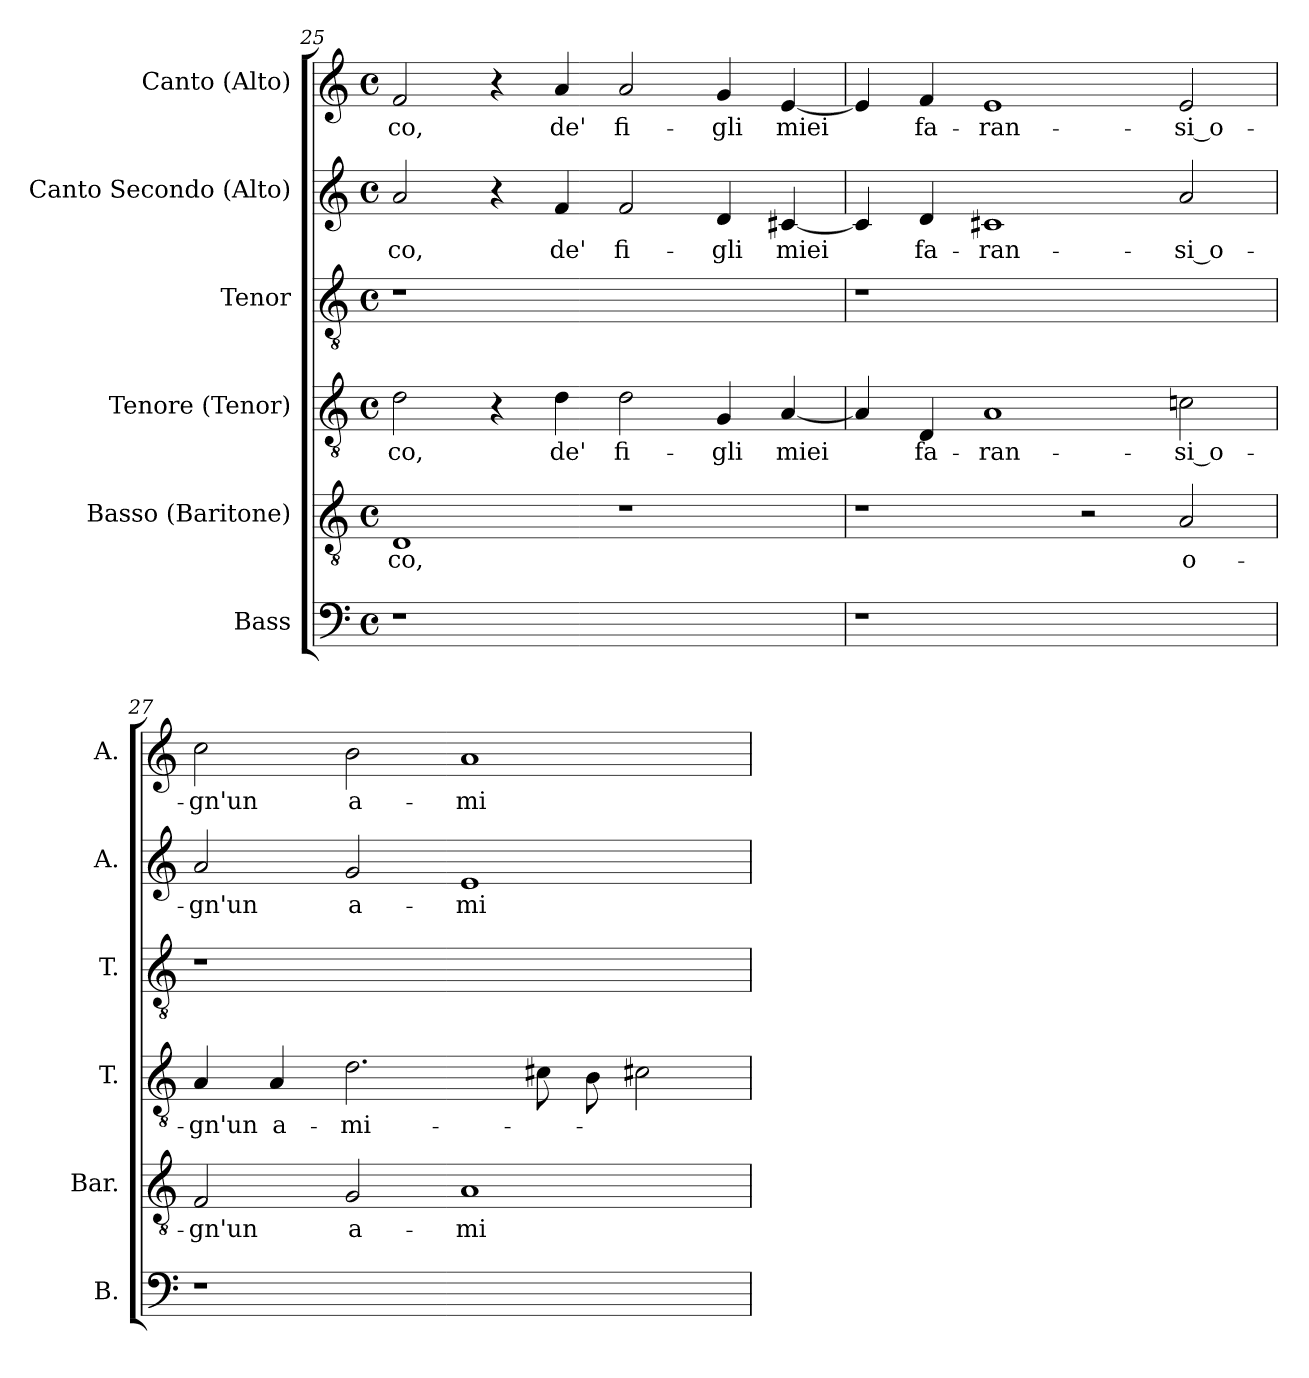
**kern	**kern	**text	**kern	**text	**kern	**kern	**text	**kern	**text
*part6	*part5	*part5	*part4	*part4	*part3	*part2	*part2	*part1	*part1
*staff6	*staff5	*staff5	*staff4	*staff4	*staff3	*staff2	*staff2	*staff1	*staff1
*I"Bass	*I"Basso (Baritone)	*	*I"Tenore (Tenor)	*	*I"Tenor	*I"Canto Secondo (Alto)	*	*I"Canto (Alto)	*
*I'B.	*I'Bar.	*	*I'T.	*	*I'T.	*I'A.	*	*I'A.	*
!!LO:LB:g=z
*clefF4	*clefGv2	*	*clefGv2	*	*clefGv2	*clefG2	*	*clefG2	*
*	*ITrd7c12	*	*ITrd7c12	*	*ITrd7c12	*	*	*	*
*k[]	*k[]	*	*k[]	*	*k[]	*k[]	*	*k[]	*
*C:	*C:	*	*C:	*	*C:	*C:	*	*C:	*
*M4/4	*M4/4	*	*M4/4	*	*M4/4	*M4/4	*	*M4/4	*
*met(c)	*met(c)	*	*met(c)	*	*met(c)	*met(c)	*	*met(c)	*
=25	=25	=25	=25	=25	=25	=25	=25	=25	=25
!LO:N:vis=1	!	!	!	!	!	!	!	!	!
!	!	!LO:LY:b:color=#000000	!	!	!	!	!	!	!
!	!	!	!	!LO:LY:b:color=#000000	!LO:N:vis=1	!	!	!	!
!	!	!	!	!	!	!	!LO:LY:b:color=#000000	!	!
!	!	!	!	!	!	!	!	!	!LO:LY:b:color=#000000
1r	1DDi	-co,	2Di\	-co,	1r	2ai/	-co,	2fi/	-co,
.	.	.	4r	.	.	4r	.	4r	.
!	!	!	!	!LO:LY:b:color=#000000	!	!	!	!	!
!	!	!	!	!	!	!	!LO:LY:b:color=#000000	!	!
!	!	!	!	!	!	!	!	!	!LO:LY:b:color=#000000
.	.	.	4Di\	de'	.	4fi/	de'	4ai/	de'
!	!	!	!	!LO:LY:b:color=#000000	!	!	!	!	!
!	!	!	!	!	!	!	!LO:LY:b:color=#000000	!	!
!	!	!	!	!	!	!	!	!	!LO:LY:b:color=#000000
1ryy	1r	.	2Di\	fi-	1ryy	2fi/	fi-	2ai/	fi-
!	!	!	!	!LO:LY:b:color=#000000	!	!	!	!	!
!	!	!	!	!	!	!	!LO:LY:b:color=#000000	!	!
!	!	!	!	!	!	!	!	!	!LO:LY:b:color=#000000
.	.	.	4GGi/	-gli	.	4di/	-gli	4gi/	-gli
!	!	!	!	!LO:LY:b:color=#000000	!	!	!	!	!
!	!	!	!	!	!	!	!LO:LY:b:color=#000000	!	!
!	!	!	!	!	!	!	!	!	!LO:LY:b:color=#000000
.	.	.	[4AAi/	miei	.	[4c#Xi/	miei	[4ei/	miei
=26	=26	=26	=26	=26	=26	=26	=26	=26	=26
!LO:N:vis=1	!	!	!	!	!LO:N:vis=1	!	!	!	!
1r	1r	.	4AAi/]	.	1r	4c#i/]	.	4ei/]	.
!	!	!	!	!LO:LY:b:color=#000000	!	!	!	!	!
!	!	!	!	!	!	!	!LO:LY:b:color=#000000	!	!
!	!	!	!	!	!	!	!	!	!LO:LY:b:color=#000000
.	.	.	4DDi/	fa-	.	4di/	fa-	4fi/	fa-
!	!	!	!	!LO:LY:b:color=#000000	!	!	!	!	!
!	!	!	!	!	!	!	!LO:LY:b:color=#000000	!	!
!	!	!	!	!	!	!	!	!	!LO:LY:b:color=#000000
.	.	.	1AAi	-ran-	.	1c#Xi	-ran-	1ei	-ran-
1ryy	2r	.	.	.	1ryy	.	.	.	.
!	!	!LO:LY:b:color=#000000	!	!	!	!	!	!	!
!	!	!	!	!LO:LY:b:color=#000000	!	!	!	!	!
!	!	!	!	!	!	!	!LO:LY:b:color=#000000	!	!
!	!	!	!	!	!	!	!	!	!LO:LY:b:color=#000000
.	2AAi/	o-	2Cni\	-si_o-	.	2ai/	-si_o-	2ei/	-si_o-
=27	=27	=27	=27	=27	=27	=27	=27	=27	=27
!LO:N:vis=1	!	!	!	!	!	!	!	!	!
!	!	!LO:LY:b:color=#000000	!	!	!	!	!	!	!
!	!	!	!	!LO:LY:b:color=#000000	!LO:N:vis=1	!	!	!	!
!	!	!	!	!	!	!	!LO:LY:b:color=#000000	!	!
!	!	!	!	!	!	!	!	!	!LO:LY:b:color=#000000
1r	2FFi/	-gn'un	4AAi/	-gn'un	1r	2ai/	-gn'un	2cci\	-gn'un
!	!	!	!	!LO:LY:b:color=#000000	!	!	!	!	!
.	.	.	4AAi/	a-	.	.	.	.	.
!	!	!LO:LY:b:color=#000000	!	!	!	!	!	!	!
!	!	!	!	!LO:LY:b:color=#000000	!	!	!	!	!
!	!	!	!	!	!	!	!LO:LY:b:color=#000000	!	!
!	!	!	!	!	!	!	!	!	!LO:LY:b:color=#000000
.	2GGi/	a-	2.Di\	-mi-	.	2gi/	a-	2bi\	a-
!	!	!LO:LY:b:color=#000000	!	!	!	!	!	!	!
!	!	!	!	!	!	!	!LO:LY:b:color=#000000	!	!
!	!	!	!	!	!	!	!	!	!LO:LY:b:color=#000000
1ryy	1AAi	-mi-	.	.	1ryy	1ei	-mi-	1ai	-mi-
.	.	.	8C#Xi\	.	.	.	.	.	.
.	.	.	8BBi\	.	.	.	.	.	.
.	.	.	2C#Xi\	.	.	.	.	.	.
=	=	=	=	=	=	=	=	=	=
*-	*-	*-	*-	*-	*-	*-	*-	*-	*-
